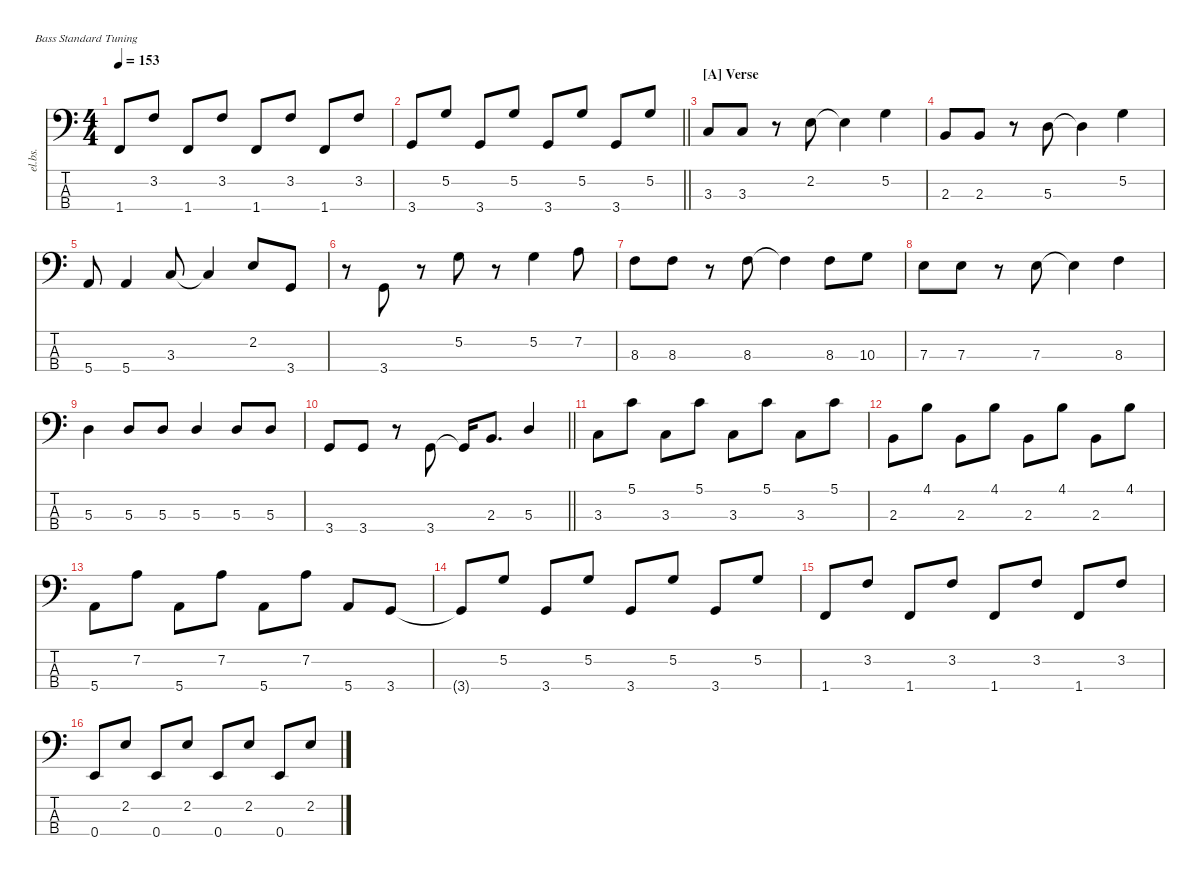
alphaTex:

\defaultSystemsLayout 4
\hideDynamics
\bracketExtendMode nobrackets
\track ("Electric Bass" "el.bs.") {instrument electricbassfinger}
\staff {score tabs}
\tuning (G2 D2 A1 E1)
\ts (4 4)
\tempo 153
\clef f4
\ks c
1.4.8{dy mf beam Up} 3.2.8{beam Up} 1.4.8{beam Up} 3.2.8{beam Up} 1.4.8{beam Up} 3.2.8{beam Up} 1.4.8{beam Up} 3.2.8{beam Up} |
\barLineRight lightlight
3.4.8{beam Up} 5.2.8{beam Up} 3.4.8{beam Up} 5.2.8{beam Up} 3.4.8{beam Up} 5.2.8{beam Up} 3.4.8{beam Up} 5.2.8{beam Up} |
\section ("A" "Verse")
3.3.8{beam Up} 3.3.8{beam Up} r.8{beam Down} 2.2.8{beam Down} 2.2{t}.4{beam Down} 5.2.4{beam Down} |
2.3.8{beam Up} 2.3.8{beam Up} r.8{beam Down} 5.3.8{beam Down} 5.3{t}.4{beam Down} 5.2.4{beam Down} |
5.4.8{beam Up} 5.4.4{beam Up} 3.3.8{beam Up} 3.3{t}.4{beam Up} 2.2.8{beam Up} 3.4.8{beam Up} |
r.8{beam Down} 3.4.8{beam Up} r.8{beam Down} 5.2.8{beam Down} r.8{beam Down} 5.2.4{beam Down} 7.2.8{beam Down} |
8.3.8{beam Down} 8.3.8{beam Down} r.8{beam Down} 8.3.8{beam Down} 8.3{t}.4{beam Down} 8.3.8{beam Down} 10.3.8{beam Down} |
7.3.8{beam Down} 7.3.8{beam Down} r.8{beam Down} 7.3.8{beam Down} 7.3{t}.4{beam Down} 8.3.4{beam Down} |
5.3.4{beam Down} 5.3.8{beam Up} 5.3.8{beam Up} 5.3.4{beam Up} 5.3.8{beam Up} 5.3.8{beam Up} |
\barLineRight lightlight
3.4.8{beam Up} 3.4.8{beam Up} r.8{beam Down} 3.4.8{beam Up} 3.4{t}.16{beam Up} 2.3.8{d beam Up} 5.3.4{beam Up} |
3.3.8{beam Down} 5.1.8{beam Down} 3.3.8{beam Down} 5.1.8{beam Down} 3.3.8{beam Down} 5.1.8{beam Down} 3.3.8{beam Down} 5.1.8{beam Down} |
2.3.8{beam Down} 4.1.8{beam Down} 2.3.8{beam Down} 4.1.8{beam Down} 2.3.8{beam Down} 4.1.8{beam Down} 2.3.8{beam Down} 4.1.8{beam Down} |
5.4.8{beam Down} 7.2.8{beam Down} 5.4.8{beam Down} 7.2.8{beam Down} 5.4.8{beam Down} 7.2.8{beam Down} 5.4.8{beam Up} 3.4.8{beam Up} |
3.4{t}.8{beam Up} 5.2.8{beam Up} 3.4.8{beam Up} 5.2.8{beam Up} 3.4.8{beam Up} 5.2.8{beam Up} 3.4.8{beam Up} 5.2.8{beam Up} |
1.4.8{beam Up} 3.2.8{beam Up} 1.4.8{beam Up} 3.2.8{beam Up} 1.4.8{beam Up} 3.2.8{beam Up} 1.4.8{beam Up} 3.2.8{beam Up} |
0.4.8{beam Up} 2.2.8{beam Up} 0.4.8{beam Up} 2.2.8{beam Up} 0.4.8{beam Up} 2.2.8{beam Up} 0.4.8{beam Up} 2.2.8{beam Up}
